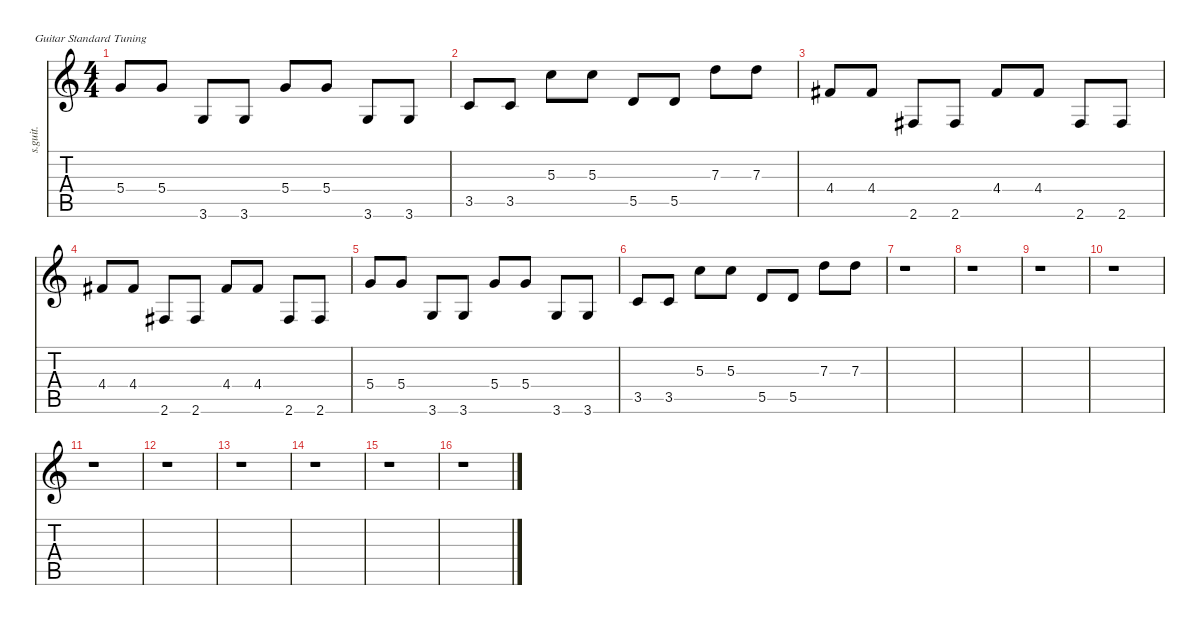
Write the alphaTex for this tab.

\defaultSystemsLayout 4
\hideDynamics
\bracketExtendMode nobrackets
\track ("" "s.guit.") {instrument distortionguitar}
\staff {score tabs}
\tuning (E4 B3 G3 D3 A2 E2)
\ts (4 4)
\beaming (8 2 2 2 2)
\tempo (150 hide)
\clef g2
\ks c
5.4.8{dy f instrument distortionguitar} 5.4.8 3.6.8 3.6.8 5.4.8 5.4.8 3.6.8 3.6.8 |
3.5.8 3.5.8 5.3.8 5.3.8 5.5.8 5.5.8 7.3.8 7.3.8 |
4.4{acc #}.8 4.4{acc #}.8 2.6{acc #}.8 2.6{acc #}.8 4.4{acc #}.8 4.4{acc #}.8 2.6{acc #}.8 2.6{acc #}.8 |
4.4{acc #}.8 4.4{acc #}.8 2.6{acc #}.8 2.6{acc #}.8 4.4{acc #}.8 4.4{acc #}.8 2.6{acc #}.8 2.6{acc #}.8 |
5.4.8 5.4.8 3.6.8 3.6.8 5.4.8 5.4.8 3.6.8 3.6.8 |
3.5.8 3.5.8 5.3.8 5.3.8 5.5.8 5.5.8 7.3.8 7.3.8 |
r.1 |
r.1 |
r.1 |
\tempo (180 hide)
r.1 |
r.1 |
r.1 |
r.1 |
r.1 |
r.1 |
r.1
